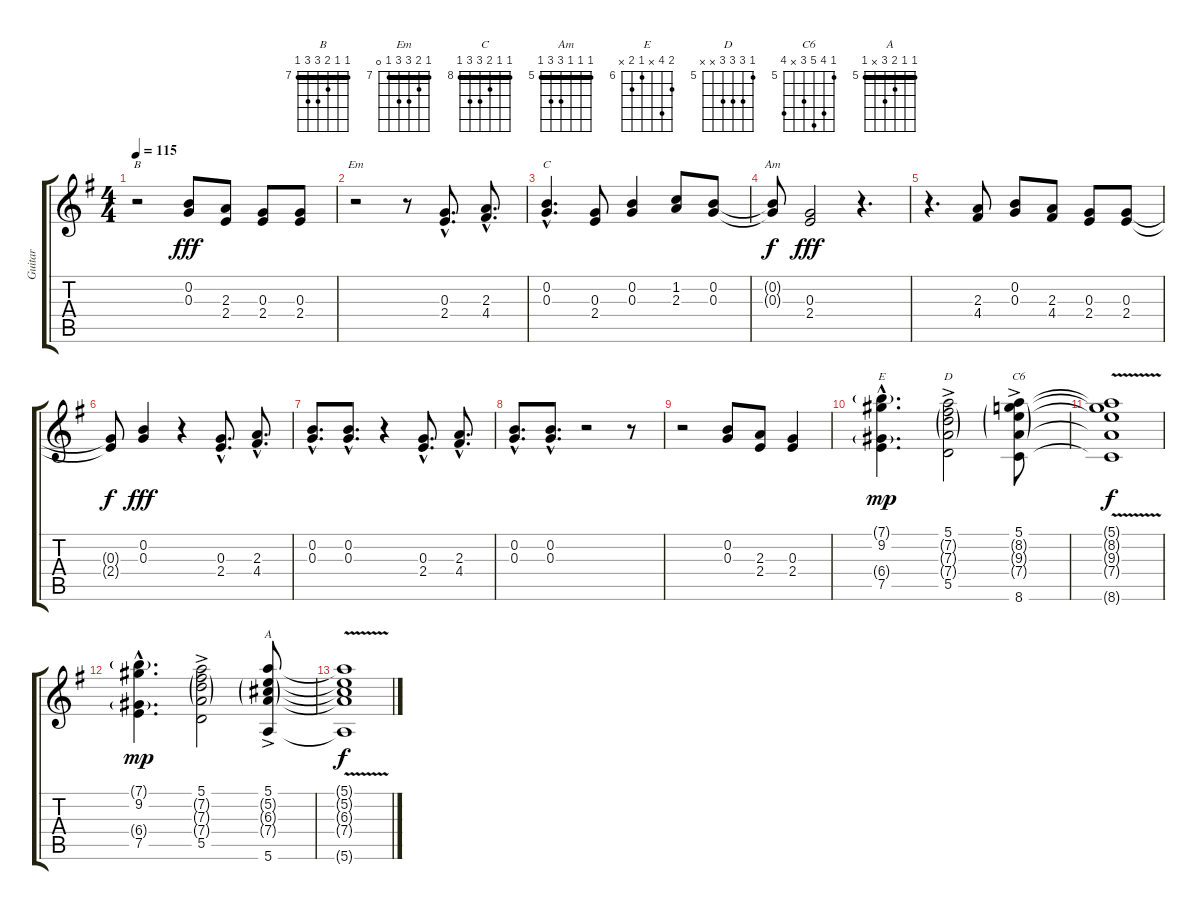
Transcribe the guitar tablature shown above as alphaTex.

\track ("Guitar" "Guitar") {instrument overdrivenguitar}
\staff {score tabs}
\tuning (E4 B3 G3 D3 A2 E2) {hide}
\chord ("B" 7 7 8 9 9 7) {firstfret 7 barre 7}
\chord ("Em" 7 8 9 9 7 0) {firstfret 7 barre 7}
\chord ("C" 8 8 9 10 10 8) {firstfret 8 barre 8}
\chord ("Am" 5 5 5 7 7 5) {firstfret 5 barre 5}
\chord ("E" 7 9 x 6 7 x) {firstfret 6}
\chord ("D" 5 7 7 7 x x) {firstfret 5}
\chord ("C6" 5 8 9 7 x 8) {firstfret 5}
\chord ("A" 5 5 6 7 x 5) {firstfret 5 barre 5}
\ts (4 4)
\tempo 115
\clef g2
\ks g
r.2{ch "B" dy fff} (0.2 0.3).8 (2.3 2.4).8 (0.3 2.4).8 (0.3 2.4).8 |
r.2{ch "Em"} r.8 (0.3{hac} 2.4{hac}).8{d} (2.3{hac} 4.4{hac}).8{d} |
(0.2{hac} 0.3{hac}).4{d ch "C"} (0.3 2.4).8 (0.2 0.3).4 (1.2 2.3).8 (0.2 0.3).8 |
(0.2{t} 0.3{t}).8{ch "Am" dy f} (0.3 2.4).2{dy fff} r.4{d} |
r.4{d} (2.3 4.4).8 (0.2 0.3).8 (2.3 4.4).8 (0.3 2.4).8 (0.3 2.4).8 |
(0.3{t} 2.4{t}).8{dy f} (0.2 0.3).4{dy fff} r.4 (0.3{hac} 2.4{hac}).8{d} (2.3{hac} 4.4{hac}).8{d} |
(0.2{hac} 0.3{hac}).8{d} (0.2{hac} 0.3{hac}).8{d} r.4 (0.3{hac} 2.4{hac}).8{d} (2.3{hac} 4.4{hac}).8{d} |
(0.2{hac} 0.3{hac}).8{d} (0.2{hac} 0.3{hac}).8{d} r.2 r.8 |
r.2 (0.2 0.3).8 (2.3 2.4).8 (0.3 2.4).4 |
(7.1{g hac} 9.2{hac} 6.4{g hac} 7.5{hac}).4{d ch "E" dy mp} (5.1{ac} 7.2{g} 7.3{g} 7.4{g} 5.5).2{ch "D"} (5.1{ac} 8.2{g} 9.3{g} 7.4{g} 8.6).8{ch "C6"} |
(5.1{v t} 8.2{t} 9.3{t} 7.4{t} 8.6{t}).1{dy f} |
(7.1{g hac} 9.2{hac} 6.4{g hac} 7.5{hac}).4{d dy mp} (5.1{ac} 7.2{g} 7.3{g} 7.4{g} 5.5).2 (5.1{ac} 5.2{g} 6.3{g} 7.4{g} 5.6).8{ch "A"} |
(5.1{v t} 5.2{t} 6.3{t} 7.4{t} 5.6{t}).1{dy f}
